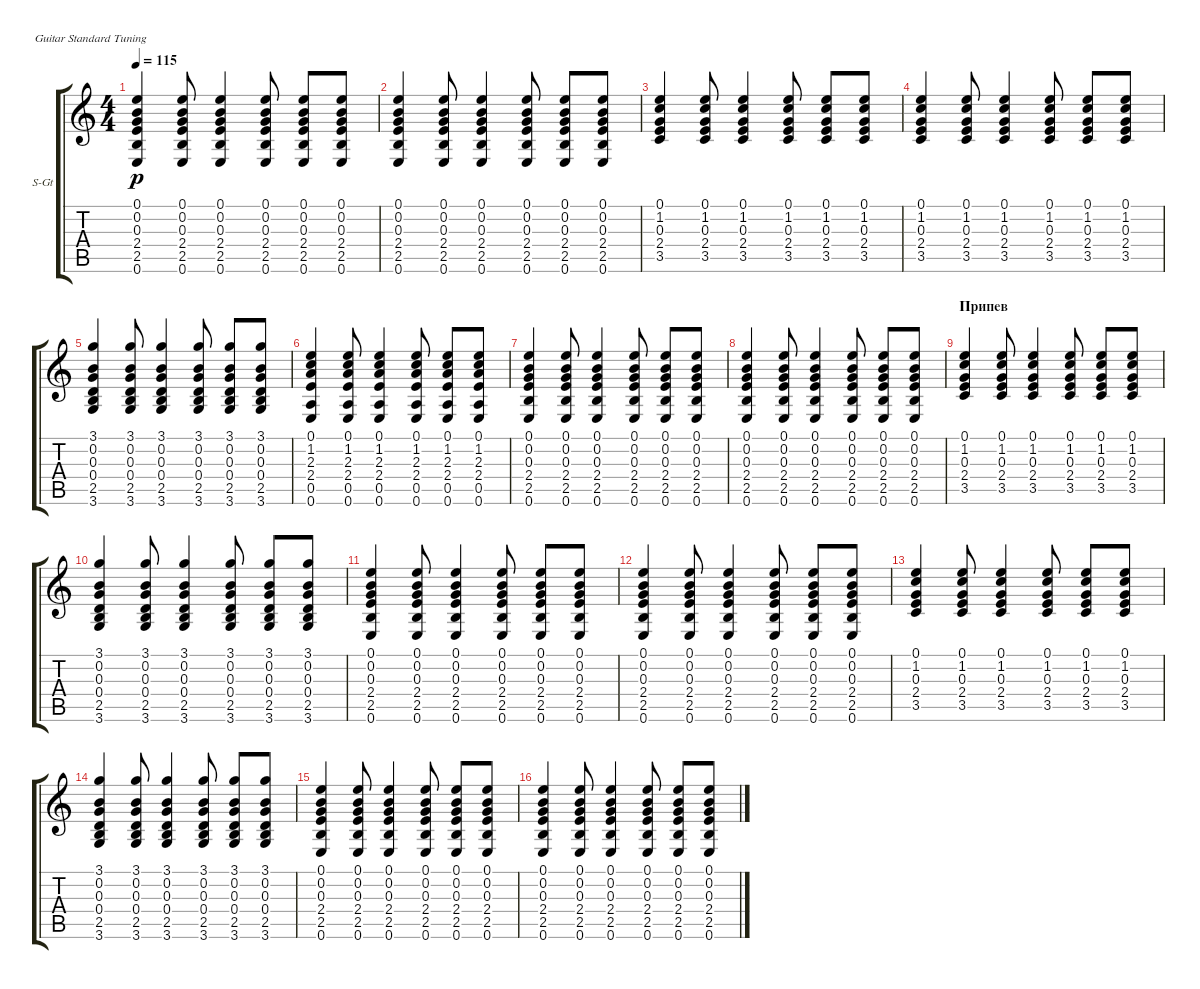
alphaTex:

\defaultSystemsLayout 4
\bracketExtendMode groupsimilarinstruments
\firstSystemTrackNameOrientation horizontal
\otherSystemsTrackNameOrientation horizontal
\track ("Рома \"Зверь\" Билык (Гитара)" "S-Gt") {instrument acousticguitarsteel}
\staff {score tabs}
\tuning (E4 B3 G3 D3 A2 E2)
\ts (4 4)
\tempo 115
\clef g2
\ks c
(0.1 0.2 0.3 2.4 2.5 0.6).4{dy p} (0.1 0.2 0.3 2.4 2.5 0.6).8 (0.1 0.2 0.3 2.4 2.5 0.6).4 (0.1 0.2 0.3 2.4 2.5 0.6).8 (0.1 0.2 0.3 2.4 2.5 0.6).8 (0.1 0.2 0.3 2.4 2.5 0.6).8 |
(0.1 0.2 0.3 2.4 2.5 0.6).4 (0.1 0.2 0.3 2.4 2.5 0.6).8 (0.1 0.2 0.3 2.4 2.5 0.6).4 (0.1 0.2 0.3 2.4 2.5 0.6).8 (0.1 0.2 0.3 2.4 2.5 0.6).8 (0.1 0.2 0.3 2.4 2.5 0.6).8 |
(0.1 1.2 0.3 2.4 3.5).4 (0.1 1.2 0.3 2.4 3.5).8 (0.1 1.2 0.3 2.4 3.5).4 (0.1 1.2 0.3 2.4 3.5).8 (0.1 1.2 0.3 2.4 3.5).8 (0.1 1.2 0.3 2.4 3.5).8 |
(0.1 1.2 0.3 2.4 3.5).4 (0.1 1.2 0.3 2.4 3.5).8 (0.1 1.2 0.3 2.4 3.5).4 (0.1 1.2 0.3 2.4 3.5).8 (0.1 1.2 0.3 2.4 3.5).8 (0.1 1.2 0.3 2.4 3.5).8 |
(3.1 0.2 0.3 0.4 2.5 3.6).4 (3.1 0.2 0.3 0.4 2.5 3.6).8 (3.1 0.2 0.3 0.4 2.5 3.6).4 (3.1 0.2 0.3 0.4 2.5 3.6).8 (3.1 0.2 0.3 0.4 2.5 3.6).8 (3.1 0.2 0.3 0.4 2.5 3.6).8 |
(0.1 1.2 2.3 2.4 0.5 0.6).4 (0.1 1.2 2.3 2.4 0.5 0.6).8 (0.1 1.2 2.3 2.4 0.5 0.6).4 (0.1 1.2 2.3 2.4 0.5 0.6).8 (0.1 1.2 2.3 2.4 0.5 0.6).8 (0.1 1.2 2.3 2.4 0.5 0.6).8 |
(0.1 0.2 0.3 2.4 2.5 0.6).4 (0.1 0.2 0.3 2.4 2.5 0.6).8 (0.1 0.2 0.3 2.4 2.5 0.6).4 (0.1 0.2 0.3 2.4 2.5 0.6).8 (0.1 0.2 0.3 2.4 2.5 0.6).8 (0.1 0.2 0.3 2.4 2.5 0.6).8 |
(0.1 0.2 0.3 2.4 2.5 0.6).4 (0.1 0.2 0.3 2.4 2.5 0.6).8 (0.1 0.2 0.3 2.4 2.5 0.6).4 (0.1 0.2 0.3 2.4 2.5 0.6).8 (0.1 0.2 0.3 2.4 2.5 0.6).8 (0.1 0.2 0.3 2.4 2.5 0.6).8 |
\section ("" "Припев")
(0.1 1.2 0.3 2.4 3.5).4 (0.1 1.2 0.3 2.4 3.5).8 (0.1 1.2 0.3 2.4 3.5).4 (0.1 1.2 0.3 2.4 3.5).8 (0.1 1.2 0.3 2.4 3.5).8 (0.1 1.2 0.3 2.4 3.5).8 |
(3.1 0.2 0.3 0.4 2.5 3.6).4 (3.1 0.2 0.3 0.4 2.5 3.6).8 (3.1 0.2 0.3 0.4 2.5 3.6).4 (3.1 0.2 0.3 0.4 2.5 3.6).8 (3.1 0.2 0.3 0.4 2.5 3.6).8 (3.1 0.2 0.3 0.4 2.5 3.6).8 |
(0.1 0.2 0.3 2.4 2.5 0.6).4 (0.1 0.2 0.3 2.4 2.5 0.6).8 (0.1 0.2 0.3 2.4 2.5 0.6).4 (0.1 0.2 0.3 2.4 2.5 0.6).8 (0.1 0.2 0.3 2.4 2.5 0.6).8 (0.1 0.2 0.3 2.4 2.5 0.6).8 |
(0.1 0.2 0.3 2.4 2.5 0.6).4 (0.1 0.2 0.3 2.4 2.5 0.6).8 (0.1 0.2 0.3 2.4 2.5 0.6).4 (0.1 0.2 0.3 2.4 2.5 0.6).8 (0.1 0.2 0.3 2.4 2.5 0.6).8 (0.1 0.2 0.3 2.4 2.5 0.6).8 |
(0.1 1.2 0.3 2.4 3.5).4 (0.1 1.2 0.3 2.4 3.5).8 (0.1 1.2 0.3 2.4 3.5).4 (0.1 1.2 0.3 2.4 3.5).8 (0.1 1.2 0.3 2.4 3.5).8 (0.1 1.2 0.3 2.4 3.5).8 |
(3.1 0.2 0.3 0.4 2.5 3.6).4 (3.1 0.2 0.3 0.4 2.5 3.6).8 (3.1 0.2 0.3 0.4 2.5 3.6).4 (3.1 0.2 0.3 0.4 2.5 3.6).8 (3.1 0.2 0.3 0.4 2.5 3.6).8 (3.1 0.2 0.3 0.4 2.5 3.6).8 |
(0.1 0.2 0.3 2.4 2.5 0.6).4 (0.1 0.2 0.3 2.4 2.5 0.6).8 (0.1 0.2 0.3 2.4 2.5 0.6).4 (0.1 0.2 0.3 2.4 2.5 0.6).8 (0.1 0.2 0.3 2.4 2.5 0.6).8 (0.1 0.2 0.3 2.4 2.5 0.6).8 |
(0.1 0.2 0.3 2.4 2.5 0.6).4 (0.1 0.2 0.3 2.4 2.5 0.6).8 (0.1 0.2 0.3 2.4 2.5 0.6).4 (0.1 0.2 0.3 2.4 2.5 0.6).8 (0.1 0.2 0.3 2.4 2.5 0.6).8 (0.1 0.2 0.3 2.4 2.5 0.6).8
